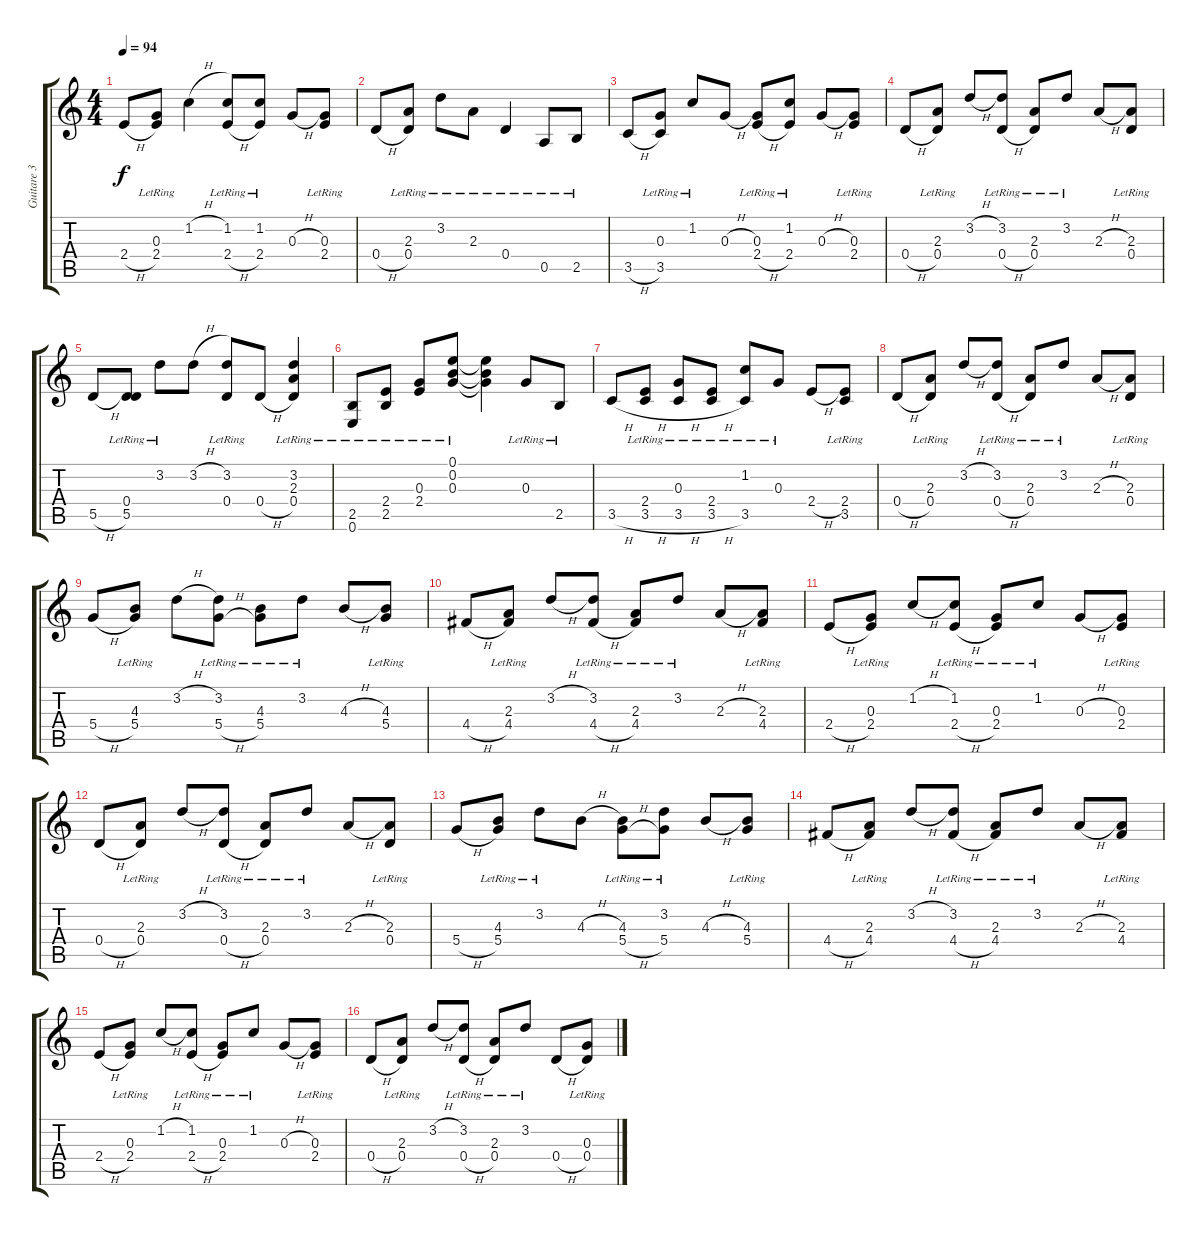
\track ("Guitare 3" "Guitare 3") {instrument electricguitarjazz}
\staff {score tabs}
\tuning (E4 B3 G3 D3 A2 E2) {hide}
\ts (4 4)
\tempo 94
\clef g2
\ks c
2.4{h}.8{dy f} (0.3{lr} 2.4{lr}).8 1.2{h}.4 (1.2{lr} 2.4{h}).8 (1.2{lr} 2.4{lr}).8 0.3{h}.8 (0.3{lr} 2.4{lr}).8 |
0.4{h}.8 (2.3{lr} 0.4{lr}).8 3.2{lr}.8 2.3{lr}.8 0.4{lr}.4 0.5{lr}.8 2.5{lr}.8 |
3.5{h}.8 (0.3{lr} 3.5{lr}).8 1.2{lr}.8 0.3{h}.8 (0.3{lr} 2.4{h}).8 (1.2{lr} 2.4{lr}).8 0.3{h}.8 (0.3{lr} 2.4{lr}).8 |
0.4{h}.8 (2.3{lr} 0.4{lr}).8 3.2{h}.8 (3.2{lr} 0.4{h}).8 (2.3{lr} 0.4{lr}).8 3.2{lr}.8 2.3{h}.8 (2.3{lr} 0.4{lr}).8 |
5.5{h}.8 (0.4{lr} 5.5{lr}).8 3.2{lr}.8 3.2{h}.8 (3.2{lr} 0.4{lr}).8 0.4{h}.8 (3.2{lr} 2.3{lr} 0.4{lr}).4 |
(2.5{lr} 0.6{lr}).8 (2.4{lr} 2.5{lr}).8 (0.3{lr} 2.4{lr}).8 (0.1{lr} 0.2{lr} 0.3{lr}).8 (0.1{t} 0.2{t} 0.3{t}).4 0.3{lr}.8 2.5{lr}.8 |
3.5{h}.8 (2.4{lr} 3.5{h}).8 (0.3{lr} 3.5{h}).8 (2.4{lr} 3.5{h}).8 (1.2{lr} 3.5{lr}).8 0.3{lr}.8 2.4{h}.8 (2.4{lr} 3.5{lr}).8 |
0.4{h}.8 (2.3{lr} 0.4{lr}).8 3.2{h}.8 (3.2{lr} 0.4{h}).8 (2.3{lr} 0.4{lr}).8 3.2{lr}.8 2.3{h}.8 (2.3{lr} 0.4{lr}).8 |
5.4{h}.8 (4.3{lr} 5.4{lr}).8 3.2{h}.8 (3.2{lr} 5.4{h}).8 (4.3{lr} 5.4{lr}).8 3.2{lr}.8 4.3{h}.8 (4.3{lr} 5.4{lr}).8 |
4.4{h}.8 (2.3{lr} 4.4{lr}).8 3.2{h}.8 (3.2{lr} 4.4{h}).8 (2.3{lr} 4.4{lr}).8 3.2{lr}.8 2.3{h}.8 (2.3{lr} 4.4{lr}).8 |
2.4{h}.8 (0.3{lr} 2.4{lr}).8 1.2{h}.8 (1.2{lr} 2.4{h}).8 (0.3{lr} 2.4{lr}).8 1.2{lr}.8 0.3{h}.8 (0.3{lr} 2.4{lr}).8 |
0.4{h}.8 (2.3{lr} 0.4{lr}).8 3.2{h}.8 (3.2{lr} 0.4{h}).8 (2.3{lr} 0.4{lr}).8 3.2{lr}.8 2.3{h}.8 (2.3{lr} 0.4{lr}).8 |
5.4{h}.8 (4.3{lr} 5.4{lr}).8 3.2{lr}.8 4.3{h}.8 (4.3{lr} 5.4{h}).8 (3.2{lr} 5.4{lr}).8 4.3{h}.8 (4.3{lr} 5.4{lr}).8 |
4.4{h}.8 (2.3{lr} 4.4{lr}).8 3.2{h}.8 (3.2{lr} 4.4{h}).8 (2.3{lr} 4.4{lr}).8 3.2{lr}.8 2.3{h}.8 (2.3{lr} 4.4{lr}).8 |
2.4{h}.8 (0.3{lr} 2.4{lr}).8 1.2{h}.8 (1.2{lr} 2.4{h}).8 (0.3{lr} 2.4{lr}).8 1.2{lr}.8 0.3{h}.8 (0.3{lr} 2.4{lr}).8 |
0.4{h}.8 (2.3{lr} 0.4{lr}).8 3.2{h}.8 (3.2{lr} 0.4{h}).8 (2.3{lr} 0.4{lr}).8 3.2{lr}.8 0.4{h}.8 (0.3{lr} 0.4{lr}).8
